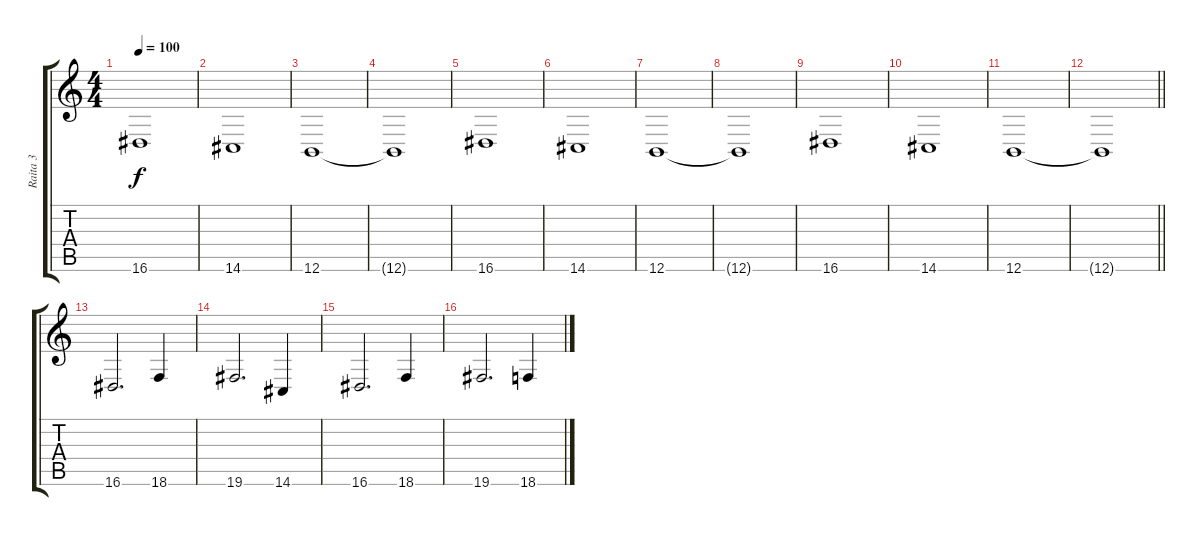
\track ("Raita 3" "Raita 3") {instrument stringensemble1}
\staff {score tabs}
\tuning (C4 G3 Eb3 Bb2 F2 B1) {hide}
\ts (4 4)
\tempo 100
\clef g2
\ks c
16.6.1{dy f} |
14.6.1 |
12.6.1 |
12.6{t}.1 |
16.6.1 |
14.6.1 |
12.6.1 |
12.6{t}.1 |
16.6.1 |
14.6.1 |
12.6.1 |
\barLineRight lightlight
12.6{t}.1 |
16.6.2{d} 18.6.4 |
19.6.2{d} 14.6.4 |
16.6.2{d} 18.6.4 |
19.6.2{d} 18.6.4
